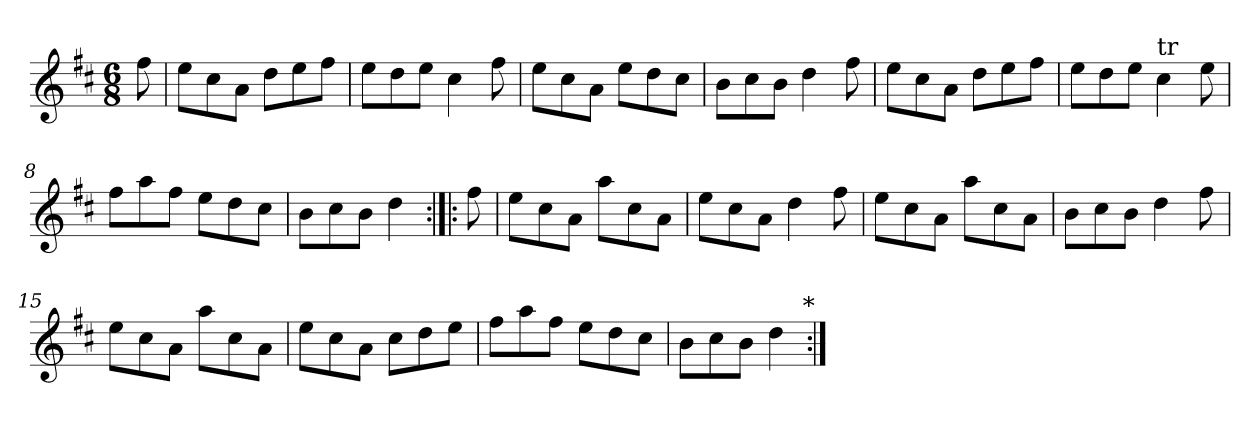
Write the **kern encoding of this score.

**kern
*part1
*staff1
*clefG2
*k[f#c#]
*D:
*M6/8
*MM195
=1
8ff#\
=2
8ee\L
8cc#\
8a\J
8dd\L
8ee\
8ff#\J
=3
8ee\L
8dd\
8ee\J
4cc#\
8ff#\
=4
8ee\L
8cc#\
8a\J
8ee\L
8dd\
8cc#\J
=5
8b\L
8cc#\
8b\J
4dd\
8ff#\
=6
8ee\L
8cc#\
8a\J
8dd\L
8ee\
8ff#\J
=7
8ee\L
8dd\
8ee\J
!LO:TX:a:t=tr
4cc#\
8ee\
=8
8ff#\L
8aa\
8ff#\J
8ee\L
8dd\
8cc#\J
!!LO:LB:g=z
=9
8b\L
8cc#\
8b\J
4dd\
=10:|!|:
8ff#\
=11
8ee\L
8cc#\
8a\J
8aa\L
8cc#\
8a\J
=12
8ee\L
8cc#\
8a\J
4dd\
8ff#\
=13
8ee\L
8cc#\
8a\J
8aa\L
8cc#\
8a\J
=14
8b\L
8cc#\
8b\J
4dd\
8ff#\
=15
8ee\L
8cc#\
8a\J
8aa\L
8cc#\
8a\J
=16
8ee\L
8cc#\
8a\J
8cc#\L
8dd\
8ee\J
!!LO:LB:g=z
=17
8ff#\L
8aa\
8ff#\J
8ee\L
8dd\
8cc#\J
=18
8b\L
8cc#\
8b\J
4dd\
!LO:TX:a:t=*
=:|!
*-
